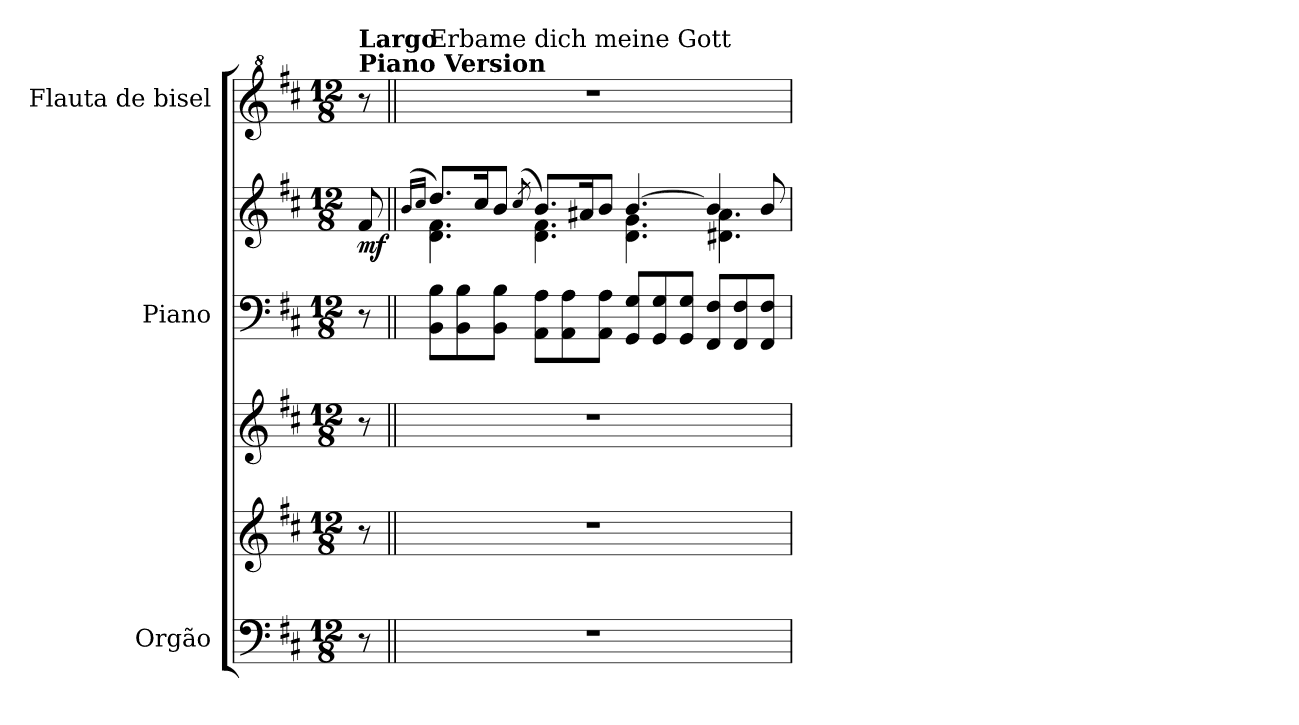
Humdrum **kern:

**kern	**kern	**kern	**kern	**kern	**dynam	**kern
*part3	*part3	*part3	*part2	*part2	*part2	*part1
*staff6	*staff5	*staff4	*staff3	*staff2	*staff2/3	*staff1
*I"Orgão	*	*	*I"Piano	*	*	*I"Flauta de bisel
*	*	*	*I'Pno	*	*	*
!!LO:PB:g=z
*clefF4	*clefG2	*clefG2	*clefF4	*clefG2	*	*clefG^2
*k[f#c#]	*k[f#c#]	*k[f#c#]	*k[f#c#]	*k[f#c#]	*	*k[f#c#]
*M12/8	*M12/8	*M12/8	*M12/8	*M12/8	*	*M12/8
*MM60	*MM60	*MM60	*MM60	*MM60	*	*MM60
=1	=1	=1	=1	=1	=1	=1
!	!	!	!	!	!	!LO:TX:B:t=Piano Version
!	!	!	!	!	!	!LO:TX:a:B:t=Largo
!	!	!	!	!	!LO:DY:b	!
8r	8r	8r	8r	8f#/	mf	8r
=2||	=2||	=2||	=2||	=2||	=2||	=2||
.	.	.	.	(<16qb/LL	.	.
.	.	.	.	16qcc#/JJ	.	.
*	*	*	*	*^	*	*
!	!	!	!	!	!	!	!LO:TX:t=Erbame dich meine Gott
1.r	1.r	1.r	8BB\ 8B\L	8.dd/L)	4.d\ 4.f#\	.	1.r
.	.	.	8BB\ 8B\	.	.	.	.
.	.	.	.	16cc#/K	.	.	.
.	.	.	8BB\ 8B\J	8b/J	.	.	.
.	.	.	.	(<8qcc#/	.	.	.
.	.	.	8AA\ 8A\L	8.b/L)	4.d\ 4.f#\	.	.
.	.	.	8AA\ 8A\	.	.	.	.
.	.	.	.	16a#X/K	.	.	.
.	.	.	8AA\ 8A\J	8b/J	.	.	.
.	.	.	8GG/ 8G/L	[4.b/	4.d\ 4.g\	.	.
.	.	.	8GG/ 8G/	.	.	.	.
.	.	.	8GG/ 8G/J	.	.	.	.
.	.	.	8FF#/ 8F#/L	4b/]	4.d#X\ 4.a#\	.	.
.	.	.	8FF#/ 8F#/	.	.	.	.
.	.	.	8FF#/ 8F#/J	8b/	.	.	.
*	*	*	*	*v	*v	*	*
=	=	=	=	=	=	=
*-	*-	*-	*-	*-	*-	*-
